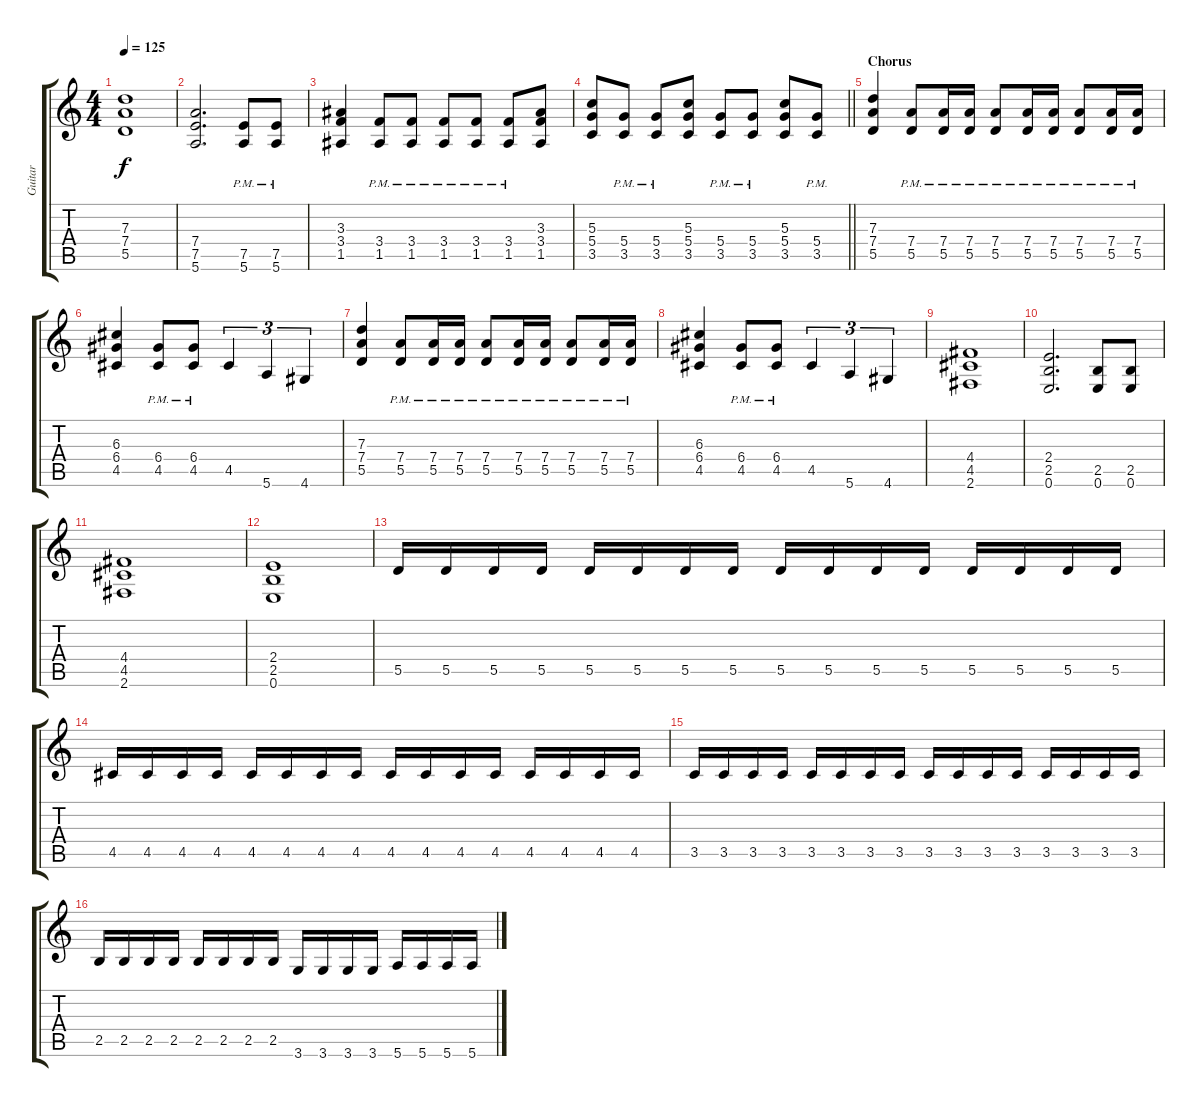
\track ("Guitar" "Guitar") {instrument distortionguitar}
\staff {score tabs}
\tuning (E4 B3 G3 D3 A2 E2) {hide}
\ts (4 4)
\tempo 125
\clef g2
\ks c
(7.3 7.4 5.5).1{dy f} |
(7.4 7.5 5.6).2{d} (7.5{pm} 5.6{pm}).8 (7.5{pm} 5.6{pm}).8 |
(3.3 3.4 1.5).4 (3.4{pm} 1.5{pm}).8 (3.4{pm} 1.5{pm}).8 (3.4{pm} 1.5{pm}).8 (3.4{pm} 1.5{pm}).8 (3.4{pm} 1.5{pm}).8 (3.3 3.4 1.5).8 |
\barLineRight lightlight
(5.3 5.4 3.5).8 (5.4{pm} 3.5{pm}).8 (5.4{pm} 3.5{pm}).8 (5.3 5.4 3.5).8 (5.4{pm} 3.5{pm}).8 (5.4{pm} 3.5{pm}).8 (5.3 5.4 3.5).8 (5.4{pm} 3.5{pm}).8 |
\section ("" "Chorus ")
(7.3 7.4 5.5).4 (7.4{pm} 5.5{pm}).8 (7.4{pm} 5.5{pm}).16 (7.4{pm} 5.5{pm}).16 (7.4{pm} 5.5{pm}).8 (7.4{pm} 5.5{pm}).16 (7.4{pm} 5.5{pm}).16 (7.4{pm} 5.5{pm}).8 (7.4{pm} 5.5{pm}).16 (7.4{pm} 5.5{pm}).16 |
(6.3 6.4 4.5).4 (6.4{pm} 4.5{pm}).8 (6.4{pm} 4.5{pm}).8 4.5.4{tu (3 2)} 5.6.4{tu (3 2)} 4.6.4{tu (3 2)} |
(7.3 7.4 5.5).4 (7.4{pm} 5.5{pm}).8 (7.4{pm} 5.5{pm}).16 (7.4{pm} 5.5{pm}).16 (7.4{pm} 5.5{pm}).8 (7.4{pm} 5.5{pm}).16 (7.4{pm} 5.5{pm}).16 (7.4{pm} 5.5{pm}).8 (7.4{pm} 5.5{pm}).16 (7.4{pm} 5.5{pm}).16 |
(6.3 6.4 4.5).4 (6.4{pm} 4.5{pm}).8 (6.4{pm} 4.5{pm}).8 4.5.4{tu (3 2)} 5.6.4{tu (3 2)} 4.6.4{tu (3 2)} |
(4.4 4.5 2.6).1 |
(2.4 2.5 0.6).2{d} (2.5 0.6).8 (2.5 0.6).8 |
(4.4 4.5 2.6).1 |
(2.4 2.5 0.6).1 |
5.5.16 5.5.16 5.5.16 5.5.16 5.5.16 5.5.16 5.5.16 5.5.16 5.5.16 5.5.16 5.5.16 5.5.16 5.5.16 5.5.16 5.5.16 5.5.16 |
4.5.16 4.5.16 4.5.16 4.5.16 4.5.16 4.5.16 4.5.16 4.5.16 4.5.16 4.5.16 4.5.16 4.5.16 4.5.16 4.5.16 4.5.16 4.5.16 |
3.5.16 3.5.16 3.5.16 3.5.16 3.5.16 3.5.16 3.5.16 3.5.16 3.5.16 3.5.16 3.5.16 3.5.16 3.5.16 3.5.16 3.5.16 3.5.16 |
2.5.16 2.5.16 2.5.16 2.5.16 2.5.16 2.5.16 2.5.16 2.5.16 3.6.16 3.6.16 3.6.16 3.6.16 5.6.16 5.6.16 5.6.16 5.6.16
